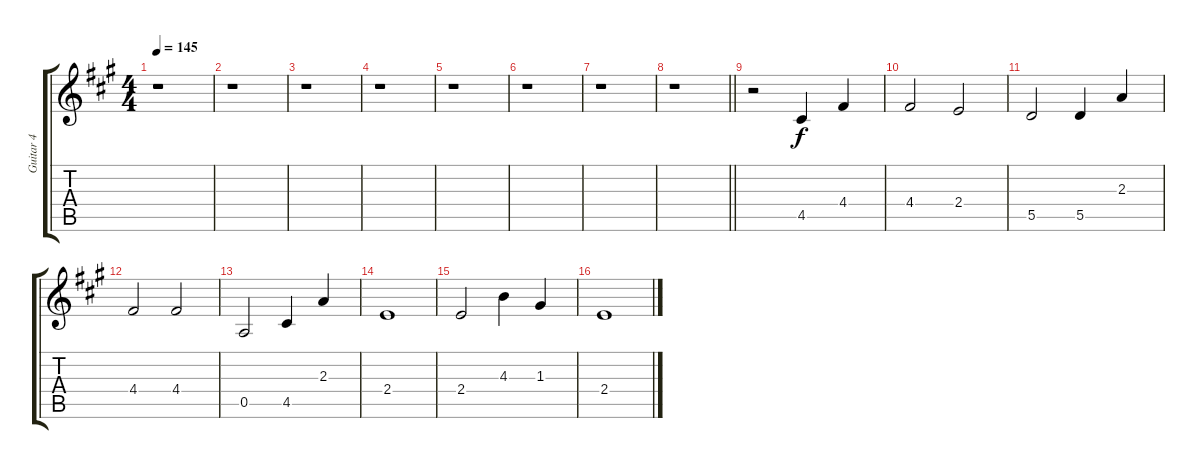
\track ("Guitar 4" "Guitar 4") {instrument overdrivenguitar}
\staff {score tabs}
\tuning (E4 B3 G3 D3 A2 E2) {hide}
\ts (4 4)
\tempo 145
\clef g2
\ks f#minor
r.1{dy f} |
r.1 |
r.1 |
r.1 |
r.1 |
r.1 |
r.1 |
\barLineRight lightlight
r.1 |
r.2{instrument overdrivenguitar} 4.5.4 4.4.4 |
4.4.2 2.4.2 |
5.5.2 5.5.4 2.3.4 |
4.4.2 4.4.2 |
0.5.2 4.5.4 2.3.4 |
2.4.1 |
2.4.2 4.3.4 1.3.4 |
2.4.1
